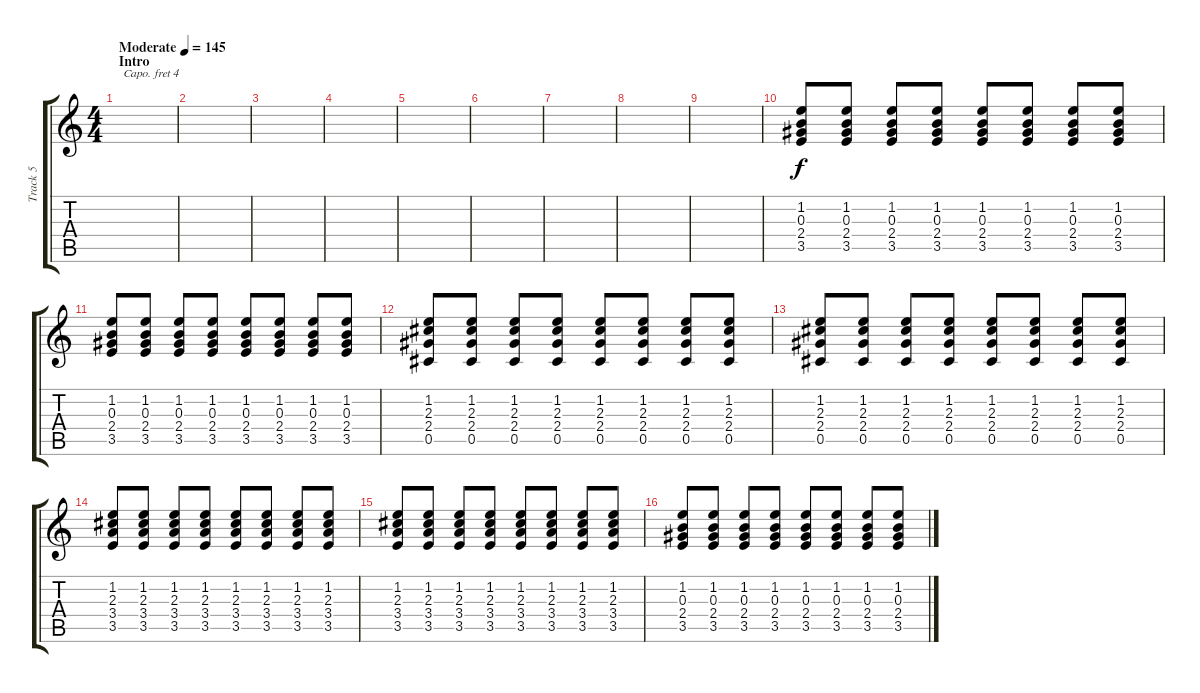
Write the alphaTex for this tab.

\track ("Track 5" "Track 5") {instrument acousticguitarsteel}
\staff {score tabs}
\capo 4
\tuning (E4 B3 G3 D3 A2 E2) {hide}
\ts (4 4)
\section ("" "Intro")
\tempo (145 "Moderate")
\clef g2
\ks c
|
|
|
|
|
|
|
|
|
(1.2 0.3 2.4 3.5).8 (1.2 0.3 2.4 3.5).8 (1.2 0.3 2.4 3.5).8 (1.2 0.3 2.4 3.5).8 (1.2 0.3 2.4 3.5).8 (1.2 0.3 2.4 3.5).8 (1.2 0.3 2.4 3.5).8 (1.2 0.3 2.4 3.5).8 |
(1.2 0.3 2.4 3.5).8 (1.2 0.3 2.4 3.5).8 (1.2 0.3 2.4 3.5).8 (1.2 0.3 2.4 3.5).8 (1.2 0.3 2.4 3.5).8 (1.2 0.3 2.4 3.5).8 (1.2 0.3 2.4 3.5).8 (1.2 0.3 2.4 3.5).8 |
(1.2 2.3 2.4 0.5).8 (1.2 2.3 2.4 0.5).8 (1.2 2.3 2.4 0.5).8 (1.2 2.3 2.4 0.5).8 (1.2 2.3 2.4 0.5).8 (1.2 2.3 2.4 0.5).8 (1.2 2.3 2.4 0.5).8 (1.2 2.3 2.4 0.5).8 |
(1.2 2.3 2.4 0.5).8 (1.2 2.3 2.4 0.5).8 (1.2 2.3 2.4 0.5).8 (1.2 2.3 2.4 0.5).8 (1.2 2.3 2.4 0.5).8 (1.2 2.3 2.4 0.5).8 (1.2 2.3 2.4 0.5).8 (1.2 2.3 2.4 0.5).8 |
(1.2 2.3 3.4 3.5).8 (1.2 2.3 3.4 3.5).8 (1.2 2.3 3.4 3.5).8 (1.2 2.3 3.4 3.5).8 (1.2 2.3 3.4 3.5).8 (1.2 2.3 3.4 3.5).8 (1.2 2.3 3.4 3.5).8 (1.2 2.3 3.4 3.5).8 |
(1.2 2.3 3.4 3.5).8 (1.2 2.3 3.4 3.5).8 (1.2 2.3 3.4 3.5).8 (1.2 2.3 3.4 3.5).8 (1.2 2.3 3.4 3.5).8 (1.2 2.3 3.4 3.5).8 (1.2 2.3 3.4 3.5).8 (1.2 2.3 3.4 3.5).8 |
(1.2 0.3 2.4 3.5).8 (1.2 0.3 2.4 3.5).8 (1.2 0.3 2.4 3.5).8 (1.2 0.3 2.4 3.5).8 (1.2 0.3 2.4 3.5).8 (1.2 0.3 2.4 3.5).8 (1.2 0.3 2.4 3.5).8 (1.2 0.3 2.4 3.5).8
